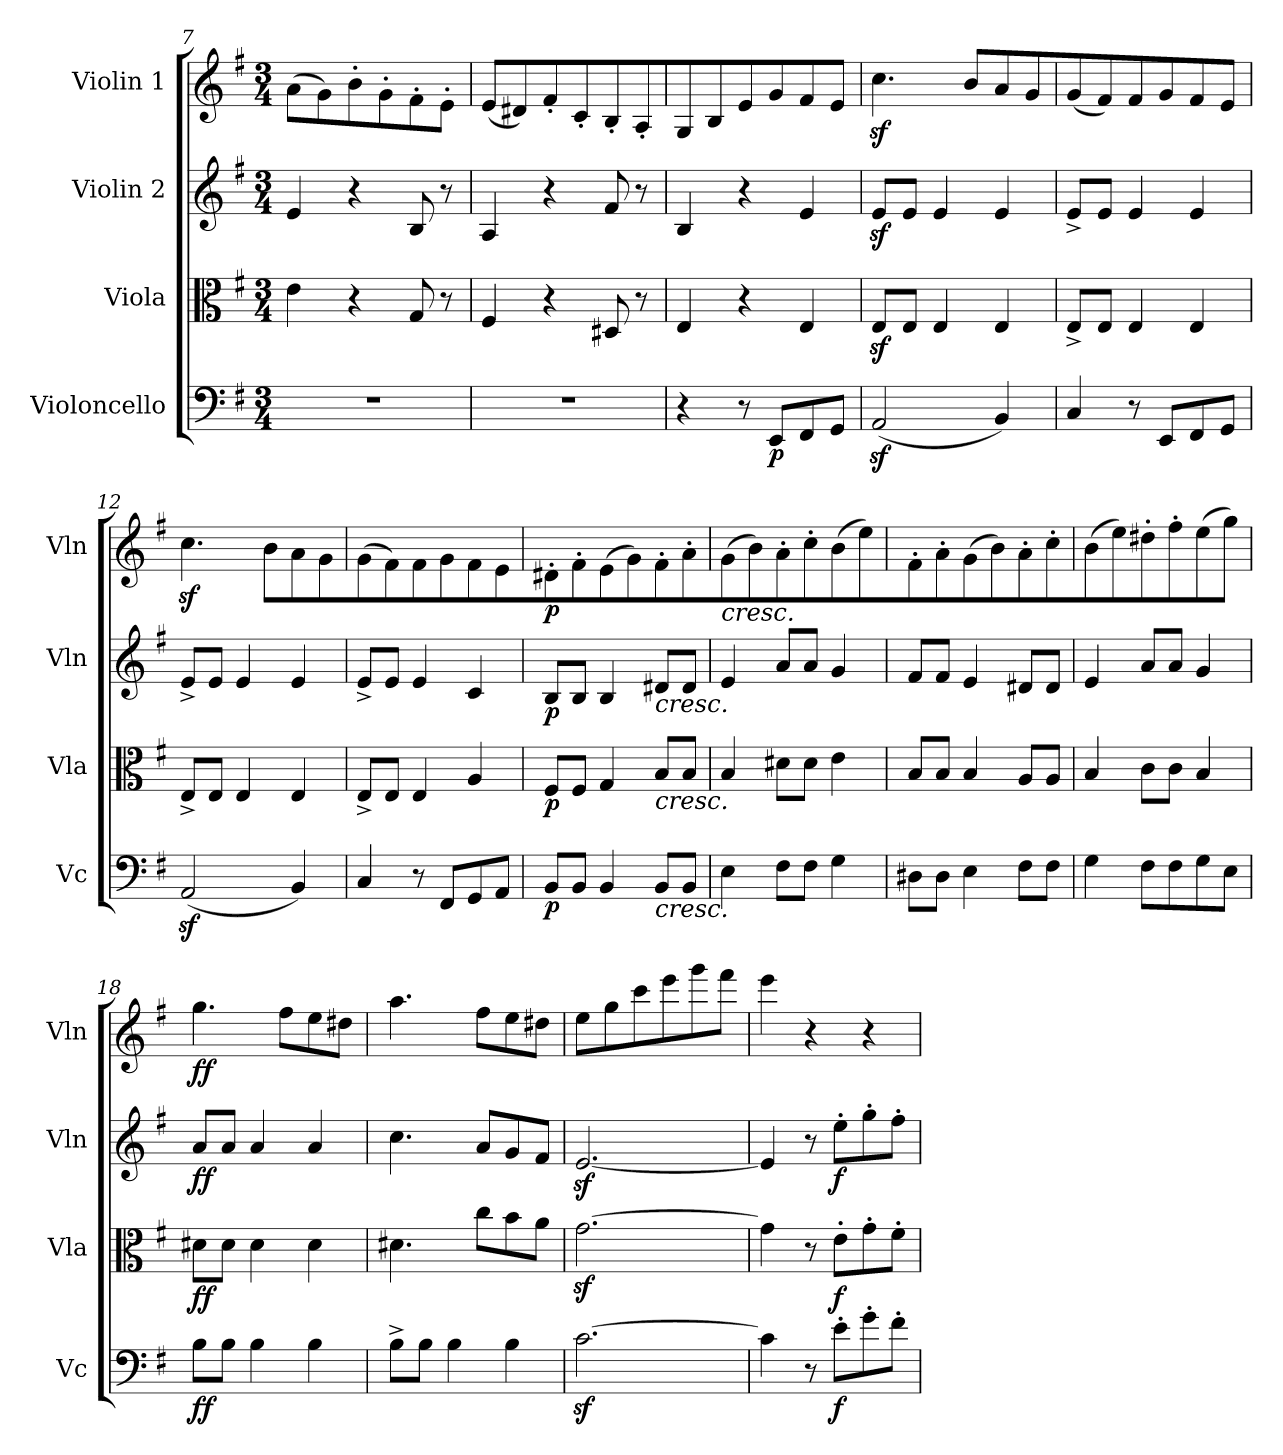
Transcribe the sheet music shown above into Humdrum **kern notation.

**kern	**dynam	**kern	**dynam	**kern	**dynam	**kern	**dynam
*part4	*part4	*part3	*part3	*part2	*part2	*part1	*part1
*staff4	*staff4	*staff3	*staff3	*staff2	*staff2	*staff1	*staff1
*I"Violoncello	*	*I"Viola	*	*I"Violin 2	*	*I"Violin 1	*
*I'Vc	*	*I'Vla	*	*I'Vln	*	*I'Vln	*
*clefF4	*	*clefC3	*	*clefG2	*	*clefG2	*
*k[f#]	*	*k[f#]	*	*k[f#]	*	*k[f#]	*
*M3/4	*	*M3/4	*	*M3/4	*	*M3/4	*
=7	=7	=7	=7	=7	=7	=7	=7
2.r	.	4e\	.	4e/	.	(8a\	.
.	.	.	.	.	.	8g\)	.
.	.	4r	.	4r	.	8b'\	.
.	.	.	.	.	.	8g'\	.
.	.	8G/	.	8B/	.	8f#'\	.
.	.	8r	.	8r	.	8e'\J	.
!!LO:LB:g=z
=8	=8	=8	=8	=8	=8	=8	=8
2.r	.	4F#/	.	4A/	.	(8e/L	.
.	.	.	.	.	.	8d#X/)	.
.	.	4r	.	4r	.	8f#'/	.
.	.	.	.	.	.	8c'/	.
.	.	8D#X/	.	8f#/	.	8B'/	.
.	.	8r	.	8r	.	8A'/	.
=9	=9	=9	=9	=9	=9	=9	=9
4r	.	4E/	.	4B/	.	8G/	.
.	.	.	.	.	.	8B/	.
8r	.	4r	.	4r	.	8e/	.
!	!LO:DY:b	!	!	!	!	!	!
8EE/L	p	.	.	.	.	8g/	.
8FF#/	.	4E/	.	4e/	.	8f#/	.
8GG/J	.	.	.	.	.	8e/J	.
!!LO:LB:g=z
=10	=10	=10	=10	=10	=10	=10	=10
(2AAz</	.	8Ez</L	.	8ez</L	.	4.ccz<\	.
.	.	8E/J	.	8e/J	.	.	.
.	.	4E/	.	4e/	.	.	.
.	.	.	.	.	.	8b/L	.
4BB/)	.	4E/	.	4e/	.	8a/	.
.	.	.	.	.	.	8g/	.
=11	=11	=11	=11	=11	=11	=11	=11
4C/	.	8E^/L	.	8e^/L	.	(8g/	.
.	.	8E/J	.	8e/J	.	8f#/)	.
8r	.	4E/	.	4e/	.	8f#/	.
8EE/L	.	.	.	.	.	8g/	.
8FF#/	.	4E/	.	4e/	.	8f#/	.
8GG/J	.	.	.	.	.	8e/J	.
=12	=12	=12	=12	=12	=12	=12	=12
(2AAz</	.	8E^/L	.	8e^/L	.	4.ccz<\	.
.	.	8E/J	.	8e/J	.	.	.
.	.	4E/	.	4e/	.	.	.
.	.	.	.	.	.	8b\L	.
4BB/)	.	4E/	.	4e/	.	8a\	.
.	.	.	.	.	.	8g\	.
=13	=13	=13	=13	=13	=13	=13	=13
4C/	.	8E^/L	.	8e^/L	.	(8g\	.
.	.	8E/J	.	8e/J	.	8f#\)	.
8r	.	4E/	.	4e/	.	8f#\	.
8FF#/L	.	.	.	.	.	8g\	.
8GG/	.	4A/	.	4c/	.	8f#\	.
8AA/J	.	.	.	.	.	8e\	.
=14	=14	=14	=14	=14	=14	=14	=14
!	!LO:DY:b	!	!LO:DY:b	!	!LO:DY:b	!	!LO:DY:b
8BB/L	p	8F#/L	p	8B/L	p	8d#X'\	p
8BB/J	.	8F#/J	.	8B/J	.	8f#'\	.
4BB/	.	4G/	.	4B/	.	(8e\	.
.	.	.	.	.	.	8g\)	.
!	!	!	!	!LO:TX:b:i:t=cresc.	!	!	!
!	!	!LO:TX:b:i:t=cresc.	!	!	!	!	!
!LO:TX:b:i:t=cresc.	!	!	!	!	!	!	!
8BB/L	.	8B/L	.	8d#X/L	.	8f#'\	.
8BB/J	.	8B/J	.	8d#/J	.	8a'\	.
=15	=15	=15	=15	=15	=15	=15	=15
!	!	!	!	!	!	!LO:TX:b:i:t=cresc.	!
4E\	.	4B/	.	4e/	.	(8g\	.
.	.	.	.	.	.	8b\)	.
8F#\L	.	8d#X\L	.	8a/L	.	8a'\	.
8F#\J	.	8d#\J	.	8a/J	.	8cc'\	.
4G\	.	4e\	.	4g/	.	(8b\	.
.	.	.	.	.	.	8ee\)	.
=16	=16	=16	=16	=16	=16	=16	=16
8D#X\L	.	8B/L	.	8f#/L	.	8f#'\	.
8D#\J	.	8B/J	.	8f#/J	.	8a'\	.
4E\	.	4B/	.	4e/	.	(8g\	.
.	.	.	.	.	.	8b\)	.
8F#\L	.	8A/L	.	8d#X/L	.	8a'\	.
8F#\J	.	8A/J	.	8d#/J	.	8cc'\	.
=17	=17	=17	=17	=17	=17	=17	=17
4G\	.	4B/	.	4e/	.	(8b\	.
.	.	.	.	.	.	8ee\)	.
8F#\L	.	8c\L	.	8a/L	.	8dd#X'\	.
8F#\	.	8c\J	.	8a/J	.	8ff#'\	.
8G\	.	4B/	.	4g/	.	(8ee\	.
8E\J	.	.	.	.	.	8gg\J)	.
!!LO:LB:g=z
=18	=18	=18	=18	=18	=18	=18	=18
!	!LO:DY:b	!	!LO:DY:b	!	!LO:DY:b	!	!LO:DY:b
8B\L	ff	8d#X\L	ff	8a/L	ff	4.gg\	ff
8B\J	.	8d#\J	.	8a/J	.	.	.
4B\	.	4d#\	.	4a/	.	.	.
.	.	.	.	.	.	8ff#\L	.
4B\	.	4d#\	.	4a/	.	8ee\	.
.	.	.	.	.	.	8dd#X\J	.
=19	=19	=19	=19	=19	=19	=19	=19
8B^\L	.	4.d#X\	.	4.cc\	.	4.aa\	.
8B\J	.	.	.	.	.	.	.
4B\	.	.	.	.	.	.	.
.	.	8cc\L	.	8a/L	.	8ff#\L	.
4B\	.	8b\	.	8g/	.	8ee\	.
.	.	8a\J	.	8f#/J	.	8dd#X\J	.
!!LO:LB:g=z
=20	=20	=20	=20	=20	=20	=20	=20
[2.cz<\	.	[2.gz<\	.	[2.ez</	.	8ee\L	.
.	.	.	.	.	.	8gg\	.
.	.	.	.	.	.	8ccc\	.
.	.	.	.	.	.	8eee\	.
.	.	.	.	.	.	8ggg\	.
.	.	.	.	.	.	8fff#\J	.
=21	=21	=21	=21	=21	=21	=21	=21
4c\]	.	4g\]	.	4e/]	.	4eee\	.
8r	.	8r	.	8r	.	4r	.
!	!LO:DY:b	!	!LO:DY:b	!	!LO:DY:b	!	!
8e'\L	f	8e'\L	f	8ee'\L	f	.	.
8g'\	.	8g'\	.	8gg'\	.	4r	.
8f#'\J	.	8f#'\J	.	8ff#'\J	.	.	.
=	=	=	=	=	=	=	=
*-	*-	*-	*-	*-	*-	*-	*-
